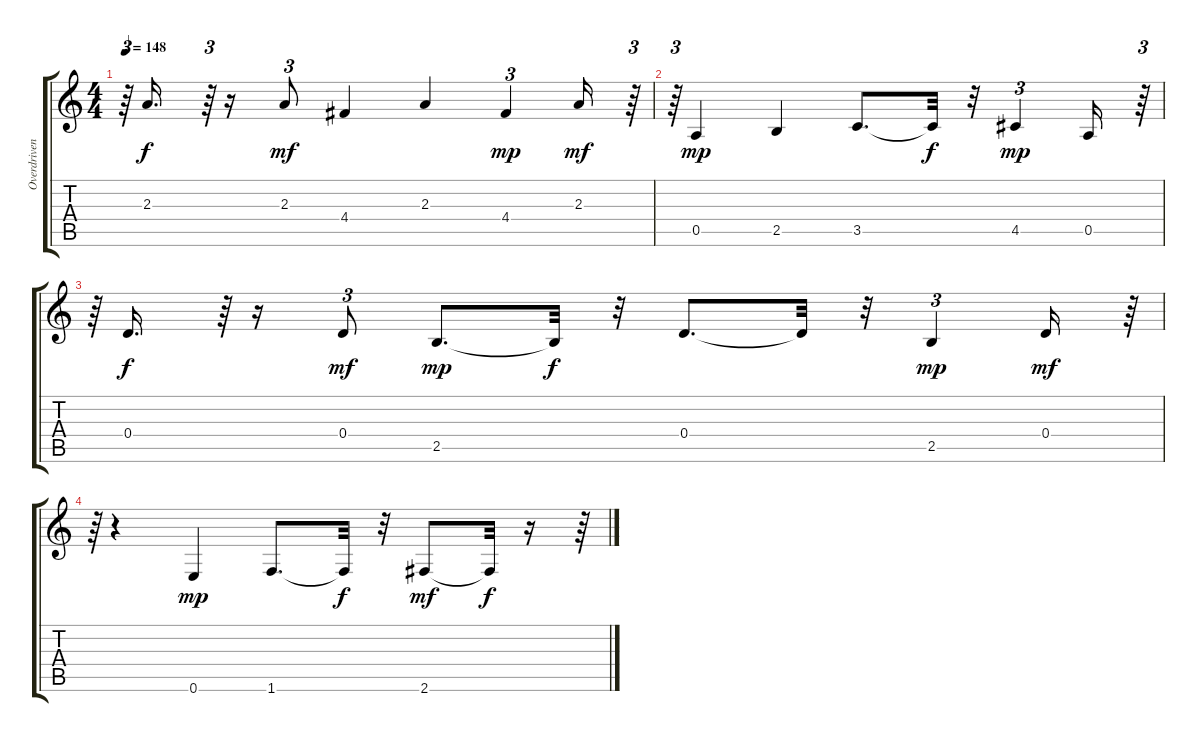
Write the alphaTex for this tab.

\track ("Overdriven Guitar" "Overdriven") {instrument overdrivenguitar}
\staff {score tabs}
\tuning (E4 B3 G3 D3 A2 E2) {hide}
\ts (4 4)
\tempo 148
\clef g2
\ks c
r.64{tu (3 2) dy mp} 2.3.16{d dy f} r.64{tu (3 2)} r.16 2.3.8{tu (3 2) dy mf} 4.4.4 2.3.4 4.4.4{tu (3 2) dy mp} 2.3.16{dy mf} r.64{tu (3 2)} |
r.64{tu (3 2)} 0.5.4{dy mp} 2.5.4 3.5.8{d} 3.5{t}.32{dy f} r.32 4.5.4{tu (3 2) dy mp} 0.5.16 r.64{tu (3 2)} |
r.64{tu (3 2)} 0.4.16{d dy f} r.64{tu (3 2)} r.16 0.4.8{tu (3 2) dy mf} 2.5.8{d dy mp} 2.5{t}.32{dy f} r.32 0.4.8{d} 0.4{t}.32 r.32 2.5.4{tu (3 2) dy mp} 0.4.16{dy mf} r.64{tu (3 2)} |
r.64{tu (3 2)} r.4 0.6.4{dy mp} 1.6.8{d} 1.6{t}.32{dy f} r.32 2.6.8{dy mf} 2.6{t}.32{dy f} r.16 r.64
